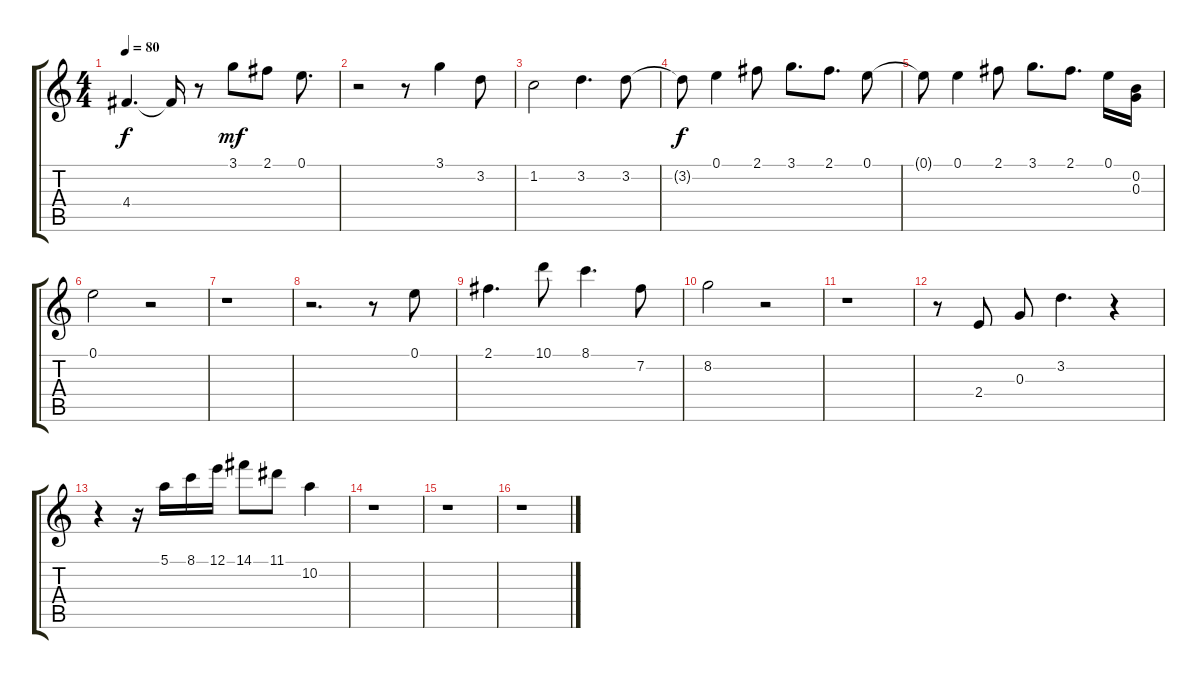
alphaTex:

\track "" {instrument electricguitarjazz}
\staff {score tabs}
\tuning (E4 B3 G3 D3 A2 E2) {hide}
\ts (4 4)
\tempo 80
\clef g2
\ks c
4.4.4{d dy f} 4.4{t}.16 r.8 3.1.8{dy mf} 2.1.8 0.1.8{d} |
r.2 r.8 3.1.4 3.2.8 |
1.2.2 3.2.4{d} 3.2.8 |
3.2{t}.8{dy f} 0.1.4 2.1.8 3.1.8{d} 2.1.8{d} 0.1.8 |
0.1{t}.8 0.1.4 2.1.8 3.1.8{d} 2.1.8{d} 0.1.16 (0.2 0.3).16 |
0.1.2 r.2 |
r.1 |
r.2{d} r.8 0.1.8 |
2.1.4{d} 10.1.8 8.1.4{d} 7.2.8 |
8.2.2 r.2 |
r.1 |
r.8 2.4.8 0.3.8 3.2.4{d} r.4 |
r.4 r.16 5.1.16 8.1.16 12.1.16 14.1.8 11.1.8 10.2.4 |
r.1 |
r.1 |
r.1
